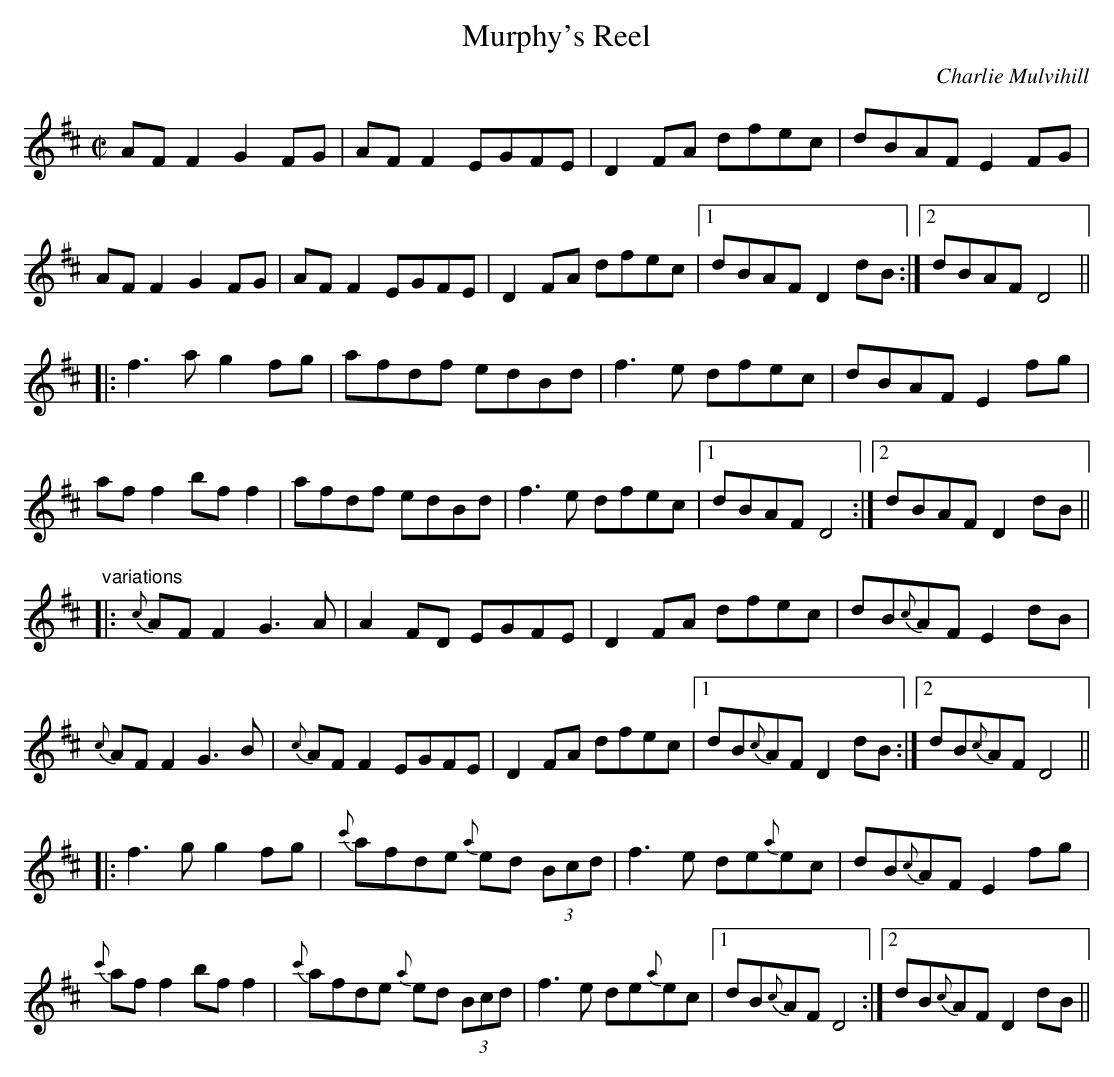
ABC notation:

X:1
T:Murphy's Reel
C:Charlie Mulvihill
M:C|
K:D
AFF2 G2FG|AFF2 EGFE|D2FA dfec|dBAF E2FG|
AFF2 G2FG|AFF2 EGFE|D2FA dfec|1 dBAF D2dB:|2 dBAF D4||
|:f3a g2fg|afdf edBd|f3e dfec|dBAF E2fg|
aff2 bff2|afdf edBd|f3e dfec|1 dBAF D4:|2 dBAF D2dB||
"variations"
|:{c}AFF2 G3A|A2FD EGFE|D2FA dfec|dB{c}AF E2dB|
{c}AFF2 G3B|{c}AFF2 EGFE|D2FA dfec|1 dB{c}AF D2dB:|2 dB{c}AF D4||
|:f3g g2fg|{c'}afde {a}ed (3Bcd|f3e de{a}ec|dB{c}AF E2fg|
{c'}aff2 bff2|{c'}afde {a}ed (3Bcd|f3e de{a}ec|1 dB{c}AF D4:|2 dB{c}AF D2dB||
